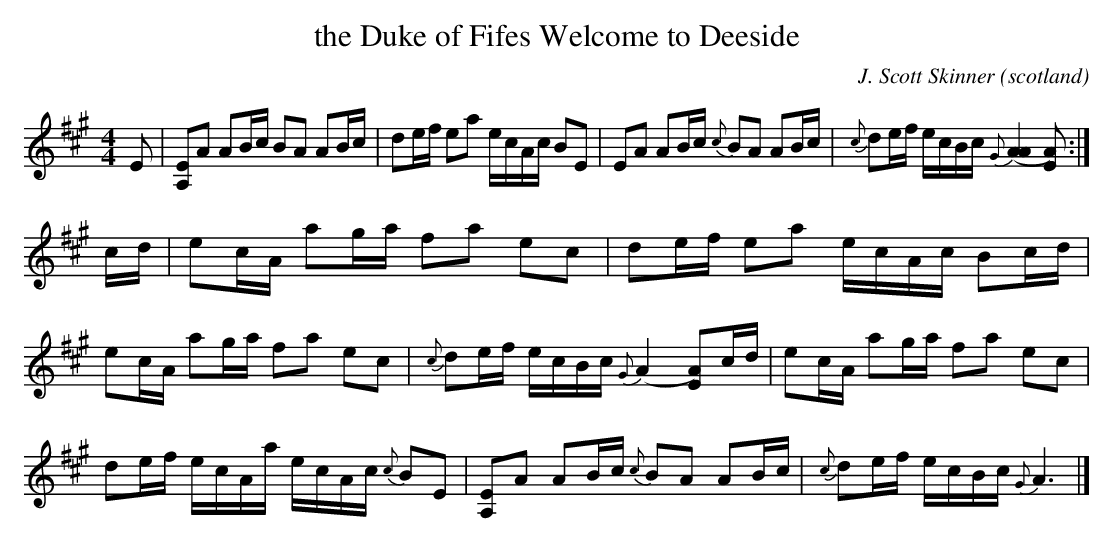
X:1
T:the Duke of Fifes Welcome to Deeside
O:scotland
M:4/4
L:1/16
C:J. Scott Skinner
K:A
E2|\
[E2A,2]A2 A2Bc B2A2 A2Bc|d2ef e2a2 ecAc B2E2|\
E2A2 A2Bc {c}B2A2 A2Bc|\
{c}d2ef ecBc {G}[A4(A4] [A2)E2]:|
cd|\
e2cA a2ga f2a2 e2c2|d2ef e2a2 ecAc B2cd|\
e2cA a2ga f2a2 e2c2|\
{c}d2ef ecBc {G}(A4 [A2)E2]cd|\
e2cA a2ga f2a2 e2c2|d2ef ecAa ecAc {c}B2E2|\
[E2A,2]A2 A2Bc {c}B2A2 A2Bc|\
{c}d2ef ecBc {G}A6|]
